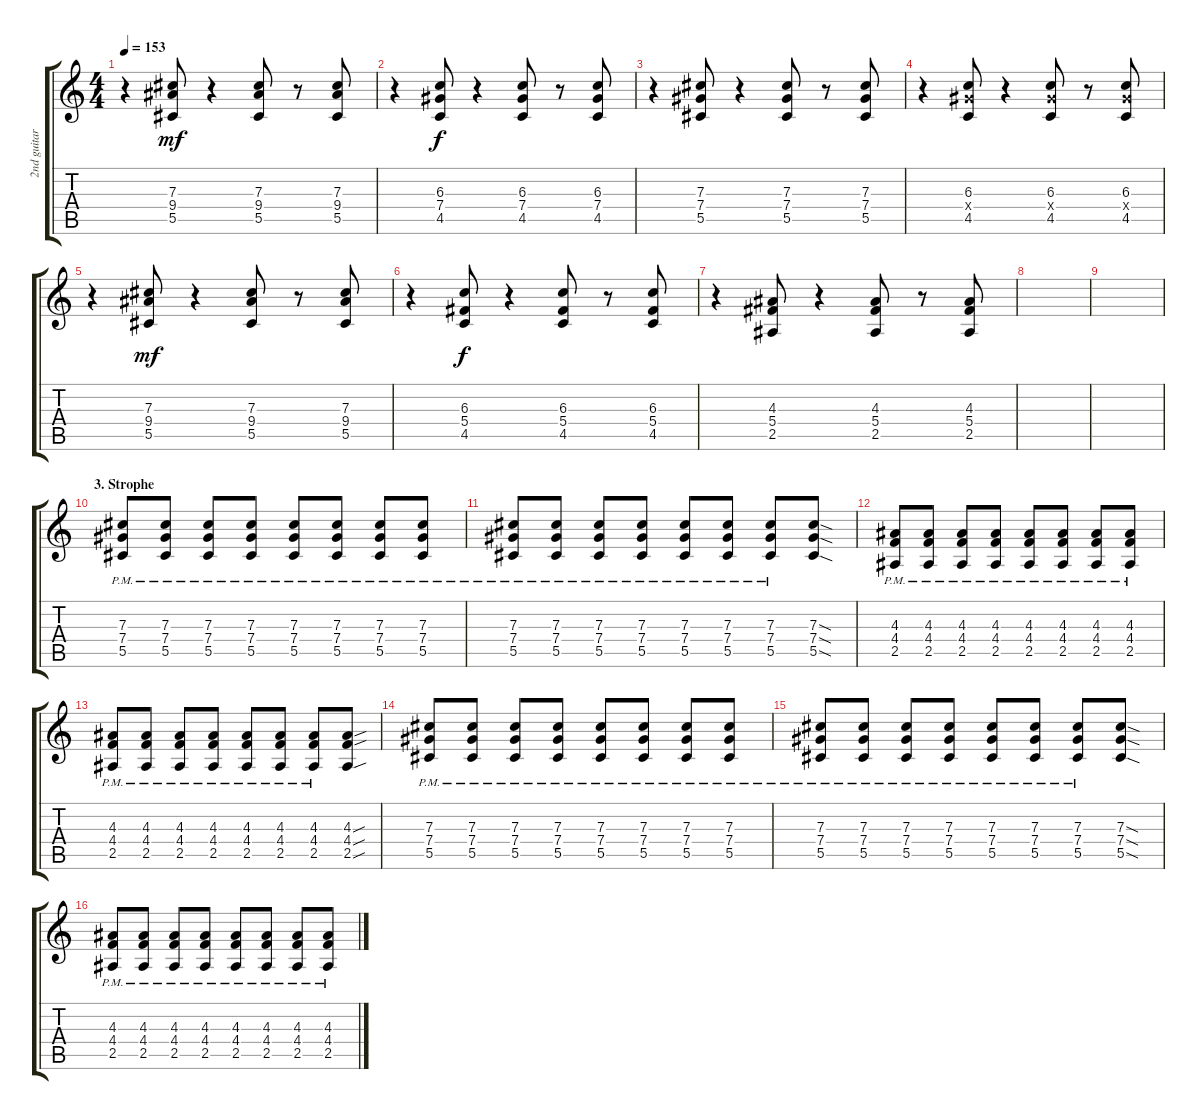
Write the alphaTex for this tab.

\track ("2nd guitar" "2nd guitar") {instrument distortionguitar}
\staff {score tabs}
\tuning (Eb4 Bb3 Gb3 Db3 Ab2 Eb2) {hide}
\ts (4 4)
\tempo 153
\clef g2
\ks c
r.4{dy f} (7.3 9.4 5.5).8{dy mf} r.4 (7.3 9.4 5.5).8 r.8 (7.3 9.4 5.5).8 |
r.4 (6.3 7.4 4.5).8{dy f} r.4 (6.3 7.4 4.5).8 r.8 (6.3 7.4 4.5).8 |
r.4 (7.3 7.4 5.5).8 r.4 (7.3 7.4 5.5).8 r.8 (7.3 7.4 5.5).8 |
r.4 (6.3 7.4{x} 4.5).8 r.4 (6.3 7.4{x} 4.5).8 r.8 (6.3 7.4{x} 4.5).8 |
r.4 (7.3 9.4 5.5).8{dy mf} r.4 (7.3 9.4 5.5).8 r.8 (7.3 9.4 5.5).8 |
r.4 (6.3 5.4 4.5).8{dy f} r.4 (6.3 5.4 4.5).8 r.8 (6.3 5.4 4.5).8 |
r.4 (4.3 5.4 2.5).8 r.4 (4.3 5.4 2.5).8 r.8 (4.3 5.4 2.5).8 |
|
|
\section ("" "3. Strophe")
(7.3{pm} 7.4{pm} 5.5{pm}).8{volume 6} (7.3{pm} 7.4{pm} 5.5{pm}).8 (7.3{pm} 7.4{pm} 5.5{pm}).8 (7.3{pm} 7.4{pm} 5.5{pm}).8 (7.3{pm} 7.4{pm} 5.5{pm}).8 (7.3{pm} 7.4{pm} 5.5{pm}).8 (7.3{pm} 7.4{pm} 5.5{pm}).8 (7.3{pm} 7.4{pm} 5.5{pm}).8 |
(7.3{pm} 7.4{pm} 5.5{pm}).8 (7.3{pm} 7.4{pm} 5.5{pm}).8 (7.3{pm} 7.4{pm} 5.5{pm}).8 (7.3{pm} 7.4{pm} 5.5{pm}).8 (7.3{pm} 7.4{pm} 5.5{pm}).8 (7.3{pm} 7.4{pm} 5.5{pm}).8 (7.3{pm} 7.4{pm} 5.5{pm}).8 (7.3{sod} 7.4{sod} 5.5{sod}).8 |
(4.3{pm} 4.4{pm} 2.5{pm}).8 (4.3{pm} 4.4{pm} 2.5{pm}).8 (4.3{pm} 4.4{pm} 2.5{pm}).8 (4.3{pm} 4.4{pm} 2.5{pm}).8 (4.3{pm} 4.4{pm} 2.5{pm}).8 (4.3{pm} 4.4{pm} 2.5{pm}).8 (4.3{pm} 4.4{pm} 2.5{pm}).8 (4.3{pm} 4.4{pm} 2.5{pm}).8 |
(4.3{pm} 4.4{pm} 2.5{pm}).8 (4.3{pm} 4.4{pm} 2.5{pm}).8 (4.3{pm} 4.4{pm} 2.5{pm}).8 (4.3{pm} 4.4{pm} 2.5{pm}).8 (4.3{pm} 4.4{pm} 2.5{pm}).8 (4.3{pm} 4.4{pm} 2.5{pm}).8 (4.3{pm} 4.4{pm} 2.5{pm}).8 (4.3{sou} 4.4{sou} 2.5{sou}).8 |
(7.3{pm} 7.4{pm} 5.5{pm}).8 (7.3{pm} 7.4{pm} 5.5{pm}).8 (7.3{pm} 7.4{pm} 5.5{pm}).8 (7.3{pm} 7.4{pm} 5.5{pm}).8 (7.3{pm} 7.4{pm} 5.5{pm}).8 (7.3{pm} 7.4{pm} 5.5{pm}).8 (7.3{pm} 7.4{pm} 5.5{pm}).8 (7.3{pm} 7.4{pm} 5.5{pm}).8 |
(7.3{pm} 7.4{pm} 5.5{pm}).8 (7.3{pm} 7.4{pm} 5.5{pm}).8 (7.3{pm} 7.4{pm} 5.5{pm}).8 (7.3{pm} 7.4{pm} 5.5{pm}).8 (7.3{pm} 7.4{pm} 5.5{pm}).8 (7.3{pm} 7.4{pm} 5.5{pm}).8 (7.3{pm} 7.4{pm} 5.5{pm}).8 (7.3{sod} 7.4{sod} 5.5{sod}).8 |
(4.3{pm} 4.4{pm} 2.5{pm}).8 (4.3{pm} 4.4{pm} 2.5{pm}).8 (4.3{pm} 4.4{pm} 2.5{pm}).8 (4.3{pm} 4.4{pm} 2.5{pm}).8 (4.3{pm} 4.4{pm} 2.5{pm}).8 (4.3{pm} 4.4{pm} 2.5{pm}).8 (4.3{pm} 4.4{pm} 2.5{pm}).8 (4.3{pm} 4.4{pm} 2.5{pm}).8
